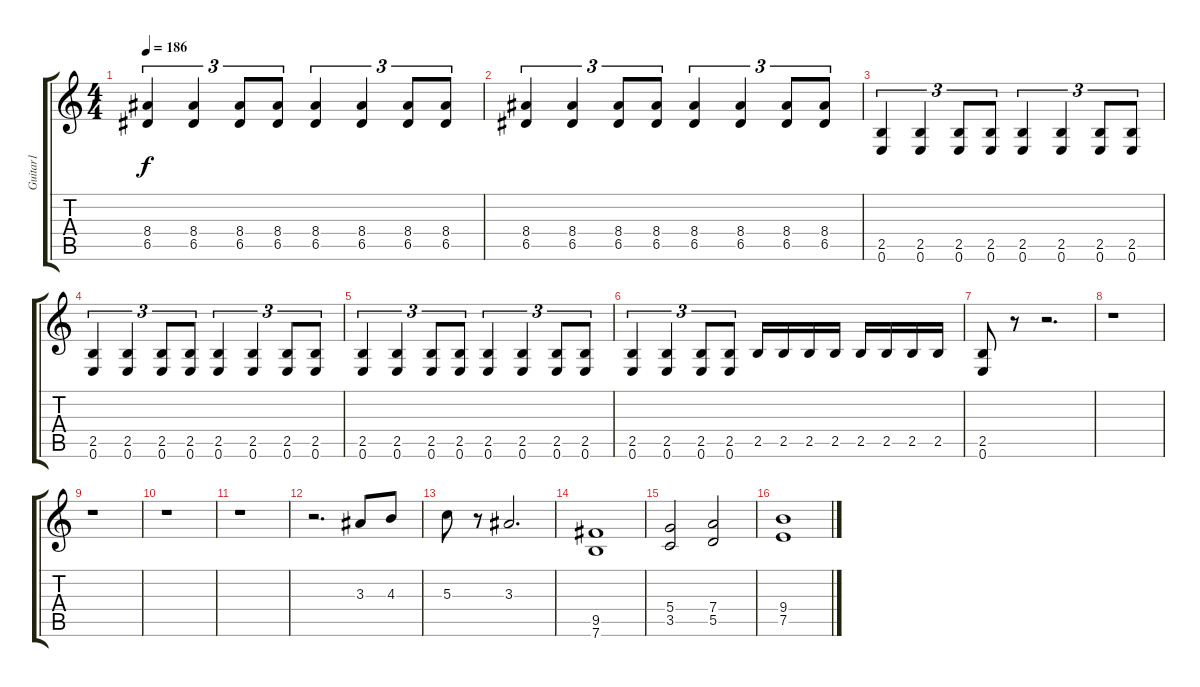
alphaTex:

\track ("Guitar1" "Guitar1") {instrument distortionguitar}
\staff {score tabs}
\tuning (E4 B3 G3 D3 A2 E2) {hide}
\ts (4 4)
\tempo 186
\clef g2
\ks c
(8.4 6.5).4{tu (3 2) dy f} (8.4 6.5).4{tu (3 2)} (8.4 6.5).8{tu (3 2)} (8.4 6.5).8{tu (3 2)} (8.4 6.5).4{tu (3 2)} (8.4 6.5).4{tu (3 2)} (8.4 6.5).8{tu (3 2)} (8.4 6.5).8{tu (3 2)} |
(8.4 6.5).4{tu (3 2)} (8.4 6.5).4{tu (3 2)} (8.4 6.5).8{tu (3 2)} (8.4 6.5).8{tu (3 2)} (8.4 6.5).4{tu (3 2)} (8.4 6.5).4{tu (3 2)} (8.4 6.5).8{tu (3 2)} (8.4 6.5).8{tu (3 2)} |
(2.5 0.6).4{tu (3 2)} (2.5 0.6).4{tu (3 2)} (2.5 0.6).8{tu (3 2)} (2.5 0.6).8{tu (3 2)} (2.5 0.6).4{tu (3 2)} (2.5 0.6).4{tu (3 2)} (2.5 0.6).8{tu (3 2)} (2.5 0.6).8{tu (3 2)} |
(2.5 0.6).4{tu (3 2)} (2.5 0.6).4{tu (3 2)} (2.5 0.6).8{tu (3 2)} (2.5 0.6).8{tu (3 2)} (2.5 0.6).4{tu (3 2)} (2.5 0.6).4{tu (3 2)} (2.5 0.6).8{tu (3 2)} (2.5 0.6).8{tu (3 2)} |
(2.5 0.6).4{tu (3 2)} (2.5 0.6).4{tu (3 2)} (2.5 0.6).8{tu (3 2)} (2.5 0.6).8{tu (3 2)} (2.5 0.6).4{tu (3 2)} (2.5 0.6).4{tu (3 2)} (2.5 0.6).8{tu (3 2)} (2.5 0.6).8{tu (3 2)} |
(2.5 0.6).4{tu (3 2)} (2.5 0.6).4{tu (3 2)} (2.5 0.6).8{tu (3 2)} (2.5 0.6).8{tu (3 2)} 2.5.16 2.5.16 2.5.16 2.5.16 2.5.16 2.5.16 2.5.16 2.5.16 |
(2.5 0.6).8 r.8 r.2{d} |
r.1 |
r.1 |
r.1 |
r.1{balance 4} |
r.2{d} 3.3.8 4.3.8 |
5.3.8 r.8 3.3.2{d} |
(9.5 7.6).1{balance 8} |
(5.4 3.5).2 (7.4 5.5).2 |
(9.4 7.5).1
